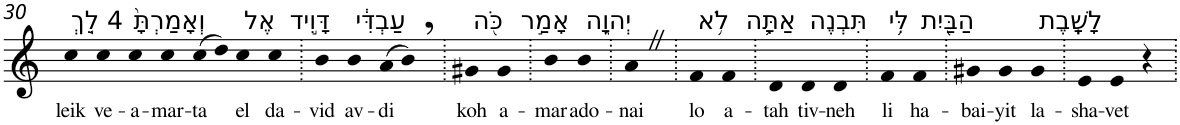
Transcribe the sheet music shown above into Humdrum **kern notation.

**kern	**text
*part1	*part1
*staff1	*staff1
*I"Piano	*
*I'Pno	*
!!LO:PB:g=z
*clefG2	*
*k[]	*
=30	=30
!LO:TX:a:t=4 לֵ֤ךְ	!
!	!LO:LY:b
4cc	leik
!LO:TX:a:t=וְאָמַרְתָּ֙	!
!	!LO:LY:b
4cc	ve-
!	!LO:LY:b
4cc	-a-
!	!LO:LY:b
4cc	-mar-
!	!LO:LY:b
(>8cc	-ta
8dd)	.
!LO:TX:a:t=אֶל	!
!	!LO:LY:b
4cc	el
!LO:TX:a:t=דָּוִ֣יד	!
!	!LO:LY:b
4cc	da-
=31.	=31.
!	!LO:LY:b
4b	-vid
!LO:TX:a:t=עַבְדִּ֔י	!
!	!LO:LY:b
4b	av-
!	!LO:LY:b
(>8a	-di
8b,)	.
=32.	=32.
!LO:TX:a:t=כֹּ֖ה	!
!	!LO:LY:b
4g#X	koh
!LO:TX:a:t=אָמַ֣ר	!
!	!LO:LY:b
4g#	a-
=33.	=33.
!	!LO:LY:b
4b	-mar
!LO:TX:a:t=יְהוָ֑ה	!
!	!LO:LY:b
4b	ado-
=34.	=34.
!	!LO:LY:b
4aZ	-nai
=35.	=35.
!LO:TX:a:t=לֹ֥א	!
!	!LO:LY:b
4f	lo
!LO:TX:a:t=אַתָּ֛ה	!
!	!LO:LY:b
4f	a-
=36.	=36.
!	!LO:LY:b
4d	-tah
!LO:TX:a:t=תִּבְנֶה	!
!	!LO:LY:b
4d	tiv-
!	!LO:LY:b
4d	-neh
=37.	=37.
!LO:TX:a:t=לִּ֥י	!
!	!LO:LY:b
4f	li
!LO:TX:a:t=הַבַּ֖יִת	!
!	!LO:LY:b
4f	ha-
=38.	=38.
!	!LO:LY:b
4g#X	-bai-
!	!LO:LY:b
4g#	-yit
!LO:TX:a:t=לָשָֽׁבֶת	!
!	!LO:LY:b
4g#	la-
=39.	=39.
!	!LO:LY:b
4e	-sha-
!	!LO:LY:b
4e	-vet
4r	.
=.	=.
*-	*-
